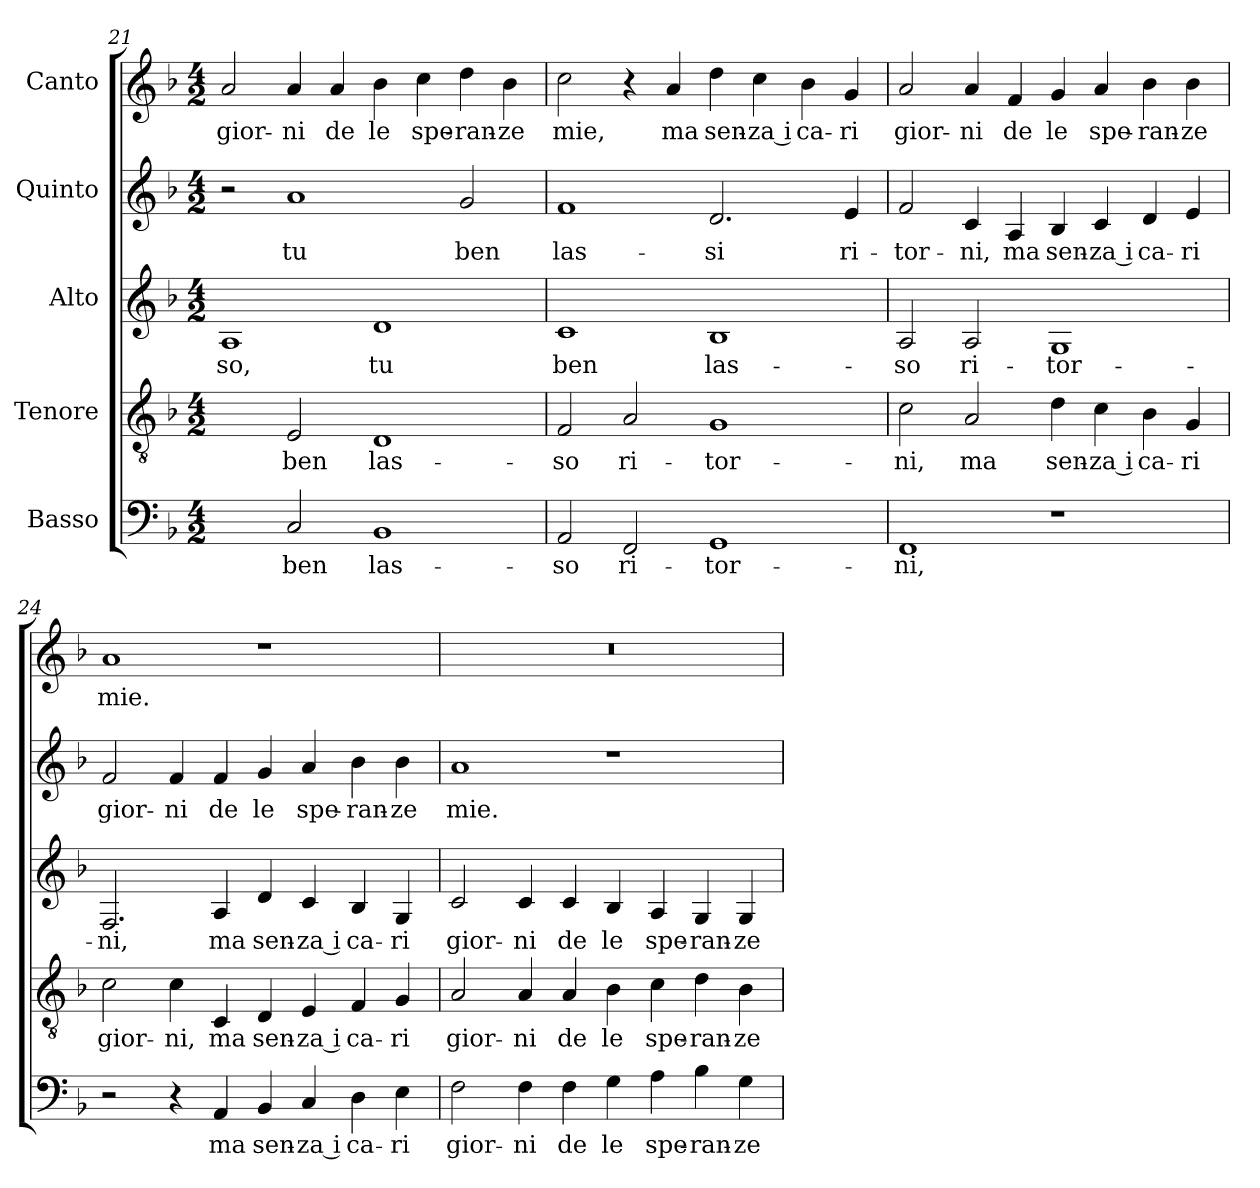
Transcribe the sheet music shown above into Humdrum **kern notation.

**kern	**text	**kern	**text	**kern	**text	**kern	**text	**kern	**text
*part5	*part5	*part4	*part4	*part3	*part3	*part2	*part2	*part1	*part1
*staff5	*staff5	*staff4	*staff4	*staff3	*staff3	*staff2	*staff2	*staff1	*staff1
*I"Basso	*	*I"Tenore	*	*I"Alto	*	*I"Quinto	*	*I"Canto	*
*clefF4	*	*clefGv2	*	*clefG2	*	*clefG2	*	*clefG2	*
*k[b-]	*	*k[b-]	*	*k[b-]	*	*k[b-]	*	*k[b-]	*
*F:	*	*F:	*	*F:	*	*F:	*	*F:	*
*M4/2	*	*M4/2	*	*M4/2	*	*M4/2	*	*M4/2	*
=21	=21	=21	=21	=21	=21	=21	=21	=21	=21
!	!	!	!	!	!LO:LY:b	!	!	!	!LO:LY:b
2D\yy]	.	2F/yy]	.	1A	-so,	2r	.	2a/	gior-
!	!LO:LY:b	!	!LO:LY:b	!	!	!	!LO:LY:b	!	!LO:LY:b
2C/	ben	2E/	ben	.	.	1a	tu	4a/	-ni
!	!	!	!	!	!	!	!	!	!LO:LY:b
.	.	.	.	.	.	.	.	4a/	de
!	!LO:LY:b	!	!LO:LY:b	!	!LO:LY:b	!	!	!	!LO:LY:b
1BB-	las-	1D	las-	1d	tu	.	.	4b-\	le
!	!	!	!	!	!	!	!	!	!LO:LY:b
.	.	.	.	.	.	.	.	4cc\	spe-
!	!	!	!	!	!	!	!LO:LY:b	!	!LO:LY:b
.	.	.	.	.	.	2g/	ben	4dd\	-ran-
!	!	!	!	!	!	!	!	!	!LO:LY:b
.	.	.	.	.	.	.	.	4b-\	-ze
!!LO:PB:g=z
=22	=22	=22	=22	=22	=22	=22	=22	=22	=22
!	!LO:LY:b	!	!LO:LY:b	!	!LO:LY:b	!	!LO:LY:b	!	!LO:LY:b
2AA/	-so	2F/	-so	1c	ben	1f	las-	2cc\	mie,
!	!LO:LY:b	!	!LO:LY:b	!	!	!	!	!	!
2FF/	ri-	2A/	ri-	.	.	.	.	4r	.
!	!	!	!	!	!	!	!	!	!LO:LY:b
.	.	.	.	.	.	.	.	4a/	ma
!	!LO:LY:b	!	!LO:LY:b	!	!LO:LY:b	!	!LO:LY:b	!	!LO:LY:b
1GG	-tor-	1G	-tor-	1B-	las-	2.d/	-si	4dd\	sen-
!	!	!	!	!	!	!	!	!	!LO:LY:b
.	.	.	.	.	.	.	.	4cc\	-za i
!	!	!	!	!	!	!	!	!	!LO:LY:b
.	.	.	.	.	.	.	.	4b-\	ca-
!	!	!	!	!	!	!	!LO:LY:b	!	!LO:LY:b
.	.	.	.	.	.	4e/	ri-	4g/	-ri
=23	=23	=23	=23	=23	=23	=23	=23	=23	=23
!	!LO:LY:b	!	!LO:LY:b	!	!LO:LY:b	!	!LO:LY:b	!	!LO:LY:b
1FF	-ni,	2c\	-ni,	2A/	-so	2f/	-tor-	2a/	gior-
!	!	!	!LO:LY:b	!	!LO:LY:b	!	!LO:LY:b	!	!LO:LY:b
.	.	2A/	ma	2A/	ri-	4c/	-ni,	4a/	-ni
!	!	!	!	!	!	!	!LO:LY:b	!	!LO:LY:b
.	.	.	.	.	.	4A/	ma	4f/	de
!	!	!	!LO:LY:b	!	!LO:LY:b	!	!LO:LY:b	!	!LO:LY:b
1r	.	4d\	sen-	1G	-tor-	4B-/	sen-	4g/	le
!	!	!	!LO:LY:b	!	!	!	!LO:LY:b	!	!LO:LY:b
.	.	4c\	-za i	.	.	4c/	-za i	4a/	spe-
!	!	!	!LO:LY:b	!	!	!	!LO:LY:b	!	!LO:LY:b
.	.	4B-\	ca-	.	.	4d/	ca-	4b-\	-ran-
!	!	!	!LO:LY:b	!	!	!	!LO:LY:b	!	!LO:LY:b
.	.	4G/	-ri	.	.	4e/	-ri	4b-\	-ze
=24	=24	=24	=24	=24	=24	=24	=24	=24	=24
!	!	!	!LO:LY:b	!	!LO:LY:b	!	!LO:LY:b	!	!LO:LY:b
2r	.	2c\	gior-	2.F/	-ni,	2f/	gior-	1a	mie.
!	!	!	!LO:LY:b	!	!	!	!LO:LY:b	!	!
4r	.	4c\	-ni,	.	.	4f/	-ni	.	.
!	!LO:LY:b	!	!LO:LY:b	!	!LO:LY:b	!	!LO:LY:b	!	!
4AA/	ma	4C/	ma	4A/	ma	4f/	de	.	.
!	!LO:LY:b	!	!LO:LY:b	!	!LO:LY:b	!	!LO:LY:b	!	!
4BB-/	sen-	4D/	sen-	4d/	sen-	4g/	le	1r	.
!	!LO:LY:b	!	!LO:LY:b	!	!LO:LY:b	!	!LO:LY:b	!	!
4C/	-za i	4E/	-za i	4c/	-za i	4a/	spe-	.	.
!	!LO:LY:b	!	!LO:LY:b	!	!LO:LY:b	!	!LO:LY:b	!	!
4D\	ca-	4F/	ca-	4B-/	ca-	4b-\	-ran-	.	.
!	!LO:LY:b	!	!LO:LY:b	!	!LO:LY:b	!	!LO:LY:b	!	!
4E\	-ri	4G/	-ri	4G/	-ri	4b-\	-ze	.	.
=25	=25	=25	=25	=25	=25	=25	=25	=25	=25
!	!LO:LY:b	!	!LO:LY:b	!	!LO:LY:b	!	!LO:LY:b	!	!
2F\	gior-	2A/	gior-	2c/	gior-	1a	mie.	0r	.
!	!LO:LY:b	!	!LO:LY:b	!	!LO:LY:b	!	!	!	!
4F\	-ni	4A/	-ni	4c/	-ni	.	.	.	.
!	!LO:LY:b	!	!LO:LY:b	!	!LO:LY:b	!	!	!	!
4F\	de	4A/	de	4c/	de	.	.	.	.
!	!LO:LY:b	!	!LO:LY:b	!	!LO:LY:b	!	!	!	!
4G\	le	4B-\	le	4B-/	le	1r	.	.	.
!	!LO:LY:b	!	!LO:LY:b	!	!LO:LY:b	!	!	!	!
4A\	spe-	4c\	spe-	4A/	spe-	.	.	.	.
!	!LO:LY:b	!	!LO:LY:b	!	!LO:LY:b	!	!	!	!
4B-\	-ran-	4d\	-ran-	4G/	-ran-	.	.	.	.
!	!LO:LY:b	!	!LO:LY:b	!	!LO:LY:b	!	!	!	!
4G\	-ze	4B-\	-ze	4G/	-ze	.	.	.	.
=	=	=	=	=	=	=	=	=	=
*-	*-	*-	*-	*-	*-	*-	*-	*-	*-
